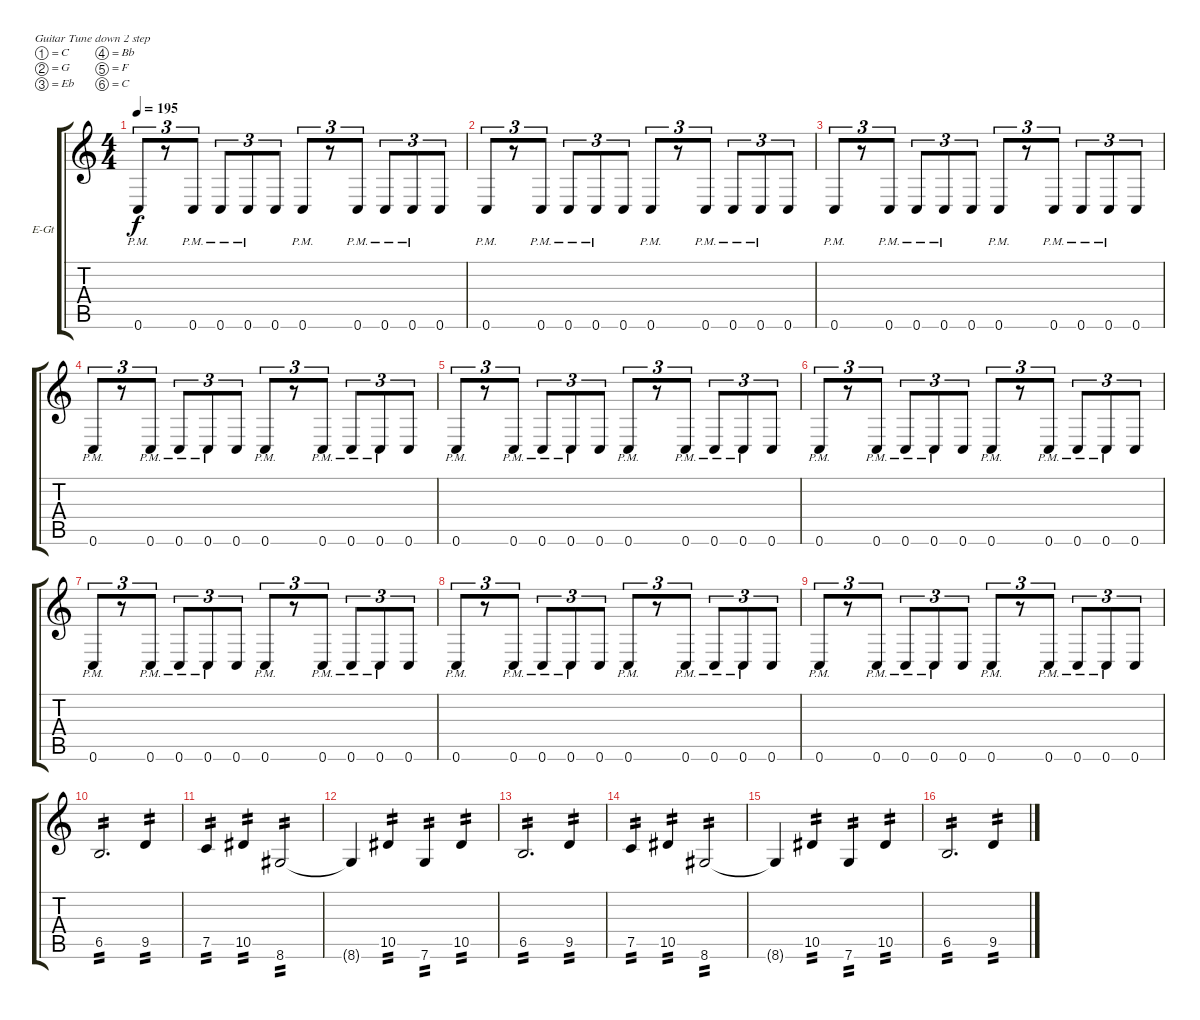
\defaultSystemsLayout 4
\bracketExtendMode groupsimilarinstruments
\firstSystemTrackNameOrientation horizontal
\otherSystemsTrackNameOrientation horizontal
\track ("Electric Guitar" "E-Gt") {instrument distortionguitar}
\staff {score tabs}
\tuning (C4 G3 Eb3 Bb2 F2 C2)
\ts (4 4)
\tempo 195
\clef g2
\ks c
0.6{pm}.8{tu (3 2) dy f} r.8{tu (3 2)} 0.6{pm}.8{tu (3 2)} 0.6{pm}.8{tu (3 2)} 0.6{pm}.8{tu (3 2)} 0.6.8{tu (3 2)} 0.6{pm}.8{tu (3 2)} r.8{tu (3 2)} 0.6{pm}.8{tu (3 2)} 0.6{pm}.8{tu (3 2)} 0.6{pm}.8{tu (3 2)} 0.6.8{tu (3 2)} |
0.6{pm}.8{tu (3 2)} r.8{tu (3 2)} 0.6{pm}.8{tu (3 2)} 0.6{pm}.8{tu (3 2)} 0.6{pm}.8{tu (3 2)} 0.6.8{tu (3 2)} 0.6{pm}.8{tu (3 2)} r.8{tu (3 2)} 0.6{pm}.8{tu (3 2)} 0.6{pm}.8{tu (3 2)} 0.6{pm}.8{tu (3 2)} 0.6.8{tu (3 2)} |
0.6{pm}.8{tu (3 2)} r.8{tu (3 2)} 0.6{pm}.8{tu (3 2)} 0.6{pm}.8{tu (3 2)} 0.6{pm}.8{tu (3 2)} 0.6.8{tu (3 2)} 0.6{pm}.8{tu (3 2)} r.8{tu (3 2)} 0.6{pm}.8{tu (3 2)} 0.6{pm}.8{tu (3 2)} 0.6{pm}.8{tu (3 2)} 0.6.8{tu (3 2)} |
0.6{pm}.8{tu (3 2)} r.8{tu (3 2)} 0.6{pm}.8{tu (3 2)} 0.6{pm}.8{tu (3 2)} 0.6{pm}.8{tu (3 2)} 0.6.8{tu (3 2)} 0.6{pm}.8{tu (3 2)} r.8{tu (3 2)} 0.6{pm}.8{tu (3 2)} 0.6{pm}.8{tu (3 2)} 0.6{pm}.8{tu (3 2)} 0.6.8{tu (3 2)} |
0.6{pm}.8{tu (3 2)} r.8{tu (3 2)} 0.6{pm}.8{tu (3 2)} 0.6{pm}.8{tu (3 2)} 0.6{pm}.8{tu (3 2)} 0.6.8{tu (3 2)} 0.6{pm}.8{tu (3 2)} r.8{tu (3 2)} 0.6{pm}.8{tu (3 2)} 0.6{pm}.8{tu (3 2)} 0.6{pm}.8{tu (3 2)} 0.6.8{tu (3 2)} |
0.6{pm}.8{tu (3 2)} r.8{tu (3 2)} 0.6{pm}.8{tu (3 2)} 0.6{pm}.8{tu (3 2)} 0.6{pm}.8{tu (3 2)} 0.6.8{tu (3 2)} 0.6{pm}.8{tu (3 2)} r.8{tu (3 2)} 0.6{pm}.8{tu (3 2)} 0.6{pm}.8{tu (3 2)} 0.6{pm}.8{tu (3 2)} 0.6.8{tu (3 2)} |
0.6{pm}.8{tu (3 2)} r.8{tu (3 2)} 0.6{pm}.8{tu (3 2)} 0.6{pm}.8{tu (3 2)} 0.6{pm}.8{tu (3 2)} 0.6.8{tu (3 2)} 0.6{pm}.8{tu (3 2)} r.8{tu (3 2)} 0.6{pm}.8{tu (3 2)} 0.6{pm}.8{tu (3 2)} 0.6{pm}.8{tu (3 2)} 0.6.8{tu (3 2)} |
0.6{pm}.8{tu (3 2)} r.8{tu (3 2)} 0.6{pm}.8{tu (3 2)} 0.6{pm}.8{tu (3 2)} 0.6{pm}.8{tu (3 2)} 0.6.8{tu (3 2)} 0.6{pm}.8{tu (3 2)} r.8{tu (3 2)} 0.6{pm}.8{tu (3 2)} 0.6{pm}.8{tu (3 2)} 0.6{pm}.8{tu (3 2)} 0.6.8{tu (3 2)} |
0.6{pm}.8{tu (3 2)} r.8{tu (3 2)} 0.6{pm}.8{tu (3 2)} 0.6{pm}.8{tu (3 2)} 0.6{pm}.8{tu (3 2)} 0.6.8{tu (3 2)} 0.6{pm}.8{tu (3 2)} r.8{tu (3 2)} 0.6{pm}.8{tu (3 2)} 0.6{pm}.8{tu (3 2)} 0.6{pm}.8{tu (3 2)} 0.6.8{tu (3 2)} |
6.5.2{d tp 2} 9.5.4{tp 2} |
7.5.4{tp 2} 10.5.4{tp 2} 8.6.2{tp 2} |
8.6{t}.4 10.5.4{tp 2} 7.6.4{tp 2} 10.5.4{tp 2} |
6.5.2{d tp 2} 9.5.4{tp 2} |
7.5.4{tp 2} 10.5.4{tp 2} 8.6.2{tp 2} |
8.6{t}.4 10.5.4{tp 2} 7.6.4{tp 2} 10.5.4{tp 2} |
6.5.2{d tp 2} 9.5.4{tp 2}
